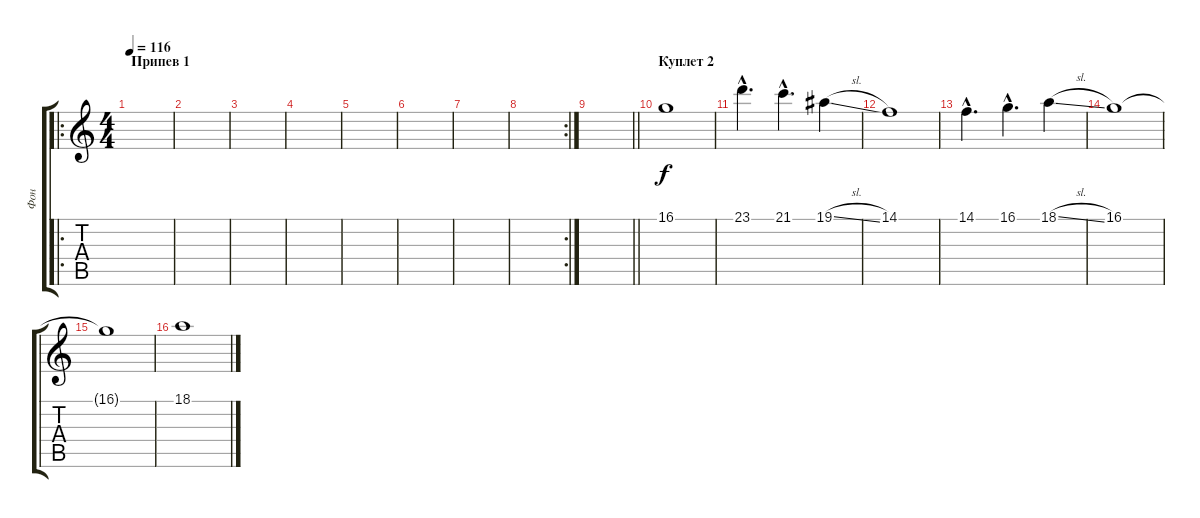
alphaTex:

\track ("Фон" "Фон") {instrument churchorgan}
\staff {score tabs}
\tuning (Eb4 Bb3 Gb3 Db3 Ab2 Eb2) {hide}
\ro
\ts (4 4)
\section ("" "Припев 1")
\tempo 116
\clef g2
\ks c
|
|
|
|
|
|
|
\rc 2
|
\barLineRight lightlight
|
\section ("" "Куплет 2")
16.1.1 |
23.1{hac}.4{d} 21.1{hac}.4{d} 19.1{sl}.4 |
14.1.1 |
14.1{hac}.4{d} 16.1{hac}.4{d} 18.1{sl}.4 |
16.1.1 |
16.1{t}.1 |
18.1.1
